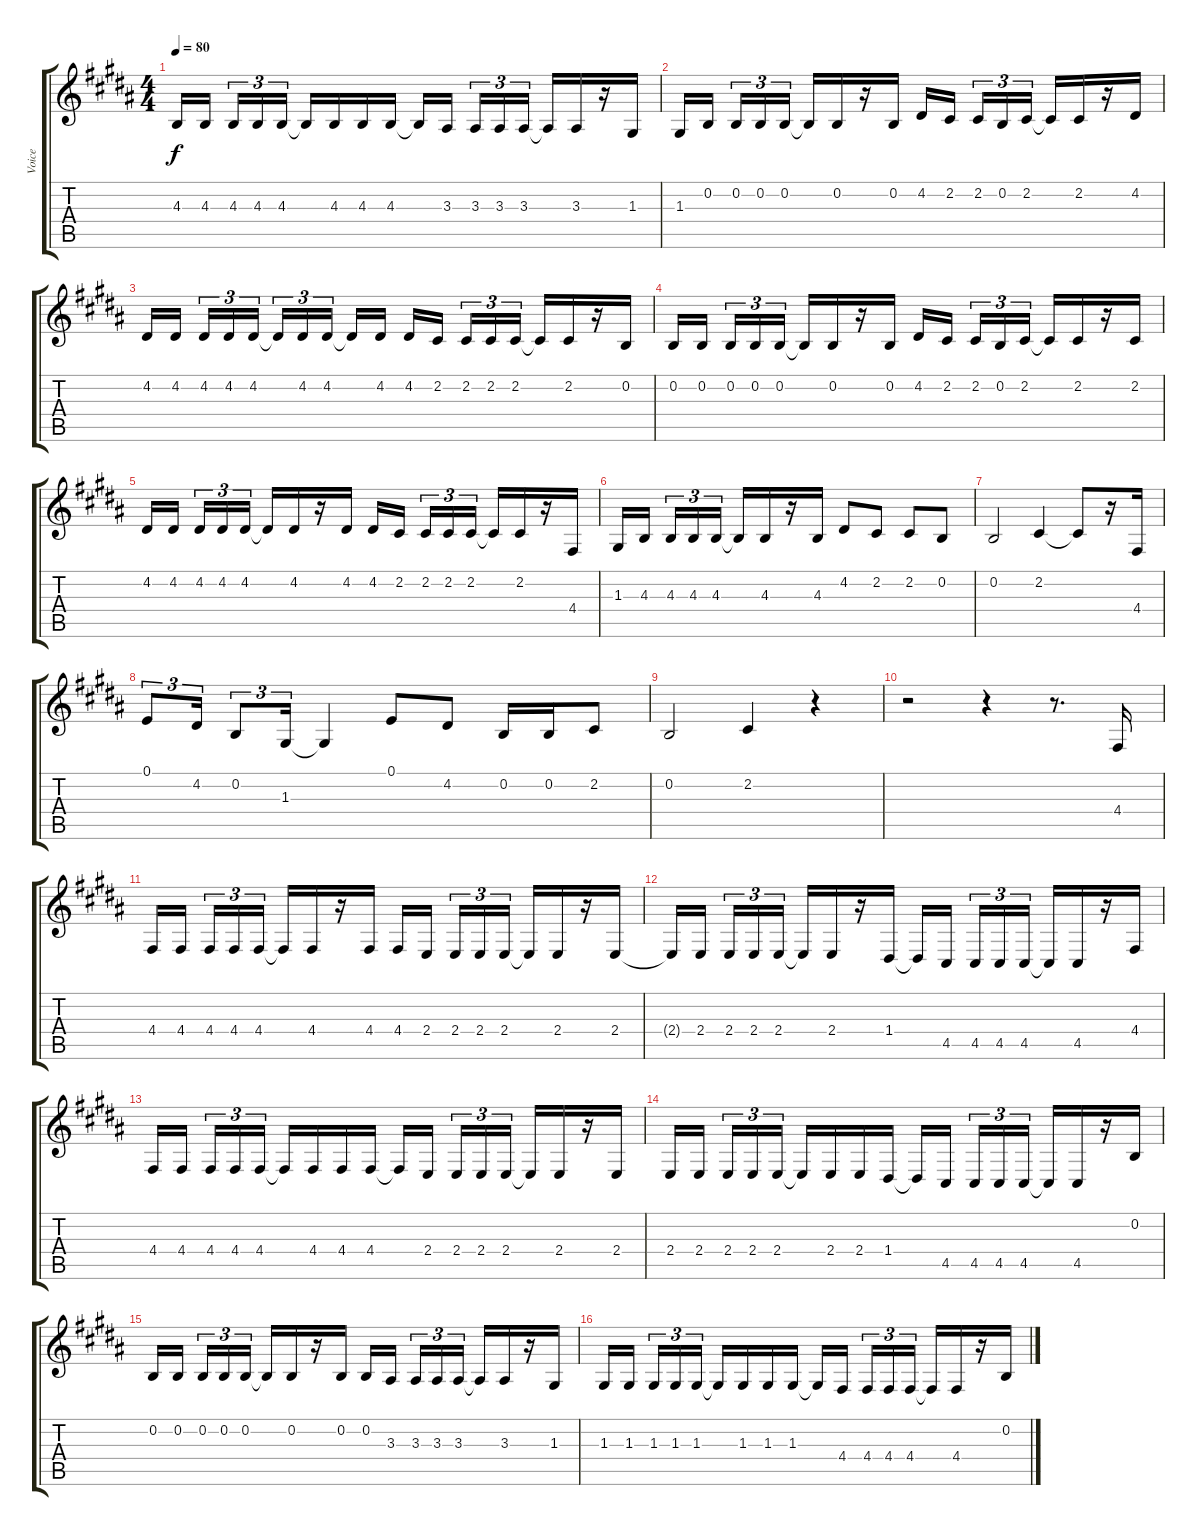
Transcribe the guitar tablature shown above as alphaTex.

\track ("Voice" "Voice") {instrument flute}
\staff {score tabs}
\tuning (E4 B3 G3 D3 A2 E2) {hide}
\ts (4 4)
\tempo 80
\clef g2
\ks b
4.3.16{dy f} 4.3.16 4.3.16{tu (3 2)} 4.3.16{tu (3 2)} 4.3.16{tu (3 2)} 4.3{t}.16 4.3.16 4.3.16 4.3.16 4.3{t}.16 3.3.16 3.3.16{tu (3 2)} 3.3.16{tu (3 2)} 3.3.16{tu (3 2)} 3.3{t}.16 3.3.16 r.16 1.3.16 |
1.3.16 0.2.16 0.2.16{tu (3 2)} 0.2.16{tu (3 2)} 0.2.16{tu (3 2)} 0.2{t}.16 0.2.16 r.16 0.2.16 4.2.16 2.2.16 2.2.16{tu (3 2)} 0.2.16{tu (3 2)} 2.2.16{tu (3 2)} 2.2{t}.16 2.2.16 r.16 4.2.16 |
4.2.16 4.2.16 4.2.16{tu (3 2)} 4.2.16{tu (3 2)} 4.2.16{tu (3 2)} 4.2{t}.16{tu (3 2)} 4.2.16{tu (3 2)} 4.2.16{tu (3 2)} 4.2{t}.16 4.2.16 4.2.16 2.2.16 2.2.16{tu (3 2)} 2.2.16{tu (3 2)} 2.2.16{tu (3 2)} 2.2{t}.16 2.2.16 r.16 0.2.16 |
0.2.16 0.2.16 0.2.16{tu (3 2)} 0.2.16{tu (3 2)} 0.2.16{tu (3 2)} 0.2{t}.16 0.2.16 r.16 0.2.16 4.2.16 2.2.16 2.2.16{tu (3 2)} 0.2.16{tu (3 2)} 2.2.16{tu (3 2)} 2.2{t}.16 2.2.16 r.16 2.2.16 |
4.2.16 4.2.16 4.2.16{tu (3 2)} 4.2.16{tu (3 2)} 4.2.16{tu (3 2)} 4.2{t}.16 4.2.16 r.16 4.2.16 4.2.16 2.2.16 2.2.16{tu (3 2)} 2.2.16{tu (3 2)} 2.2.16{tu (3 2)} 2.2{t}.16 2.2.16 r.16 4.4.16 |
1.3.16 4.3.16 4.3.16{tu (3 2)} 4.3.16{tu (3 2)} 4.3.16{tu (3 2)} 4.3{t}.16 4.3.16 r.16 4.3.16 4.2.8 2.2.8 2.2.8 0.2.8 |
0.2.2 2.2.4 2.2{t}.8 r.16 4.4.16 |
0.1.8{tu (3 2)} 4.2.16{tu (3 2)} 0.2.8{tu (3 2)} 1.3.16{tu (3 2)} 1.3{t}.4 0.1.8 4.2.8 0.2.16 0.2.16 2.2.8 |
0.2.2 2.2.4 r.4 |
r.2 r.4 r.8{d} 4.4.16 |
4.4.16 4.4.16 4.4.16{tu (3 2)} 4.4.16{tu (3 2)} 4.4.16{tu (3 2)} 4.4{t}.16 4.4.16 r.16 4.4.16 4.4.16 2.4.16 2.4.16{tu (3 2)} 2.4.16{tu (3 2)} 2.4.16{tu (3 2)} 2.4{t}.16 2.4.16 r.16 2.4.16 |
2.4{t}.16 2.4.16 2.4.16{tu (3 2)} 2.4.16{tu (3 2)} 2.4.16{tu (3 2)} 2.4{t}.16 2.4.16 r.16 1.4.16 1.4{t}.16 4.5.16 4.5.16{tu (3 2)} 4.5.16{tu (3 2)} 4.5.16{tu (3 2)} 4.5{t}.16 4.5.16 r.16 4.4.16 |
4.4.16 4.4.16 4.4.16{tu (3 2)} 4.4.16{tu (3 2)} 4.4.16{tu (3 2)} 4.4{t}.16 4.4.16 4.4.16 4.4.16 4.4{t}.16 2.4.16 2.4.16{tu (3 2)} 2.4.16{tu (3 2)} 2.4.16{tu (3 2)} 2.4{t}.16 2.4.16 r.16 2.4.16 |
2.4.16 2.4.16 2.4.16{tu (3 2)} 2.4.16{tu (3 2)} 2.4.16{tu (3 2)} 2.4{t}.16 2.4.16 2.4.16 1.4.16 1.4{t}.16 4.5.16 4.5.16{tu (3 2)} 4.5.16{tu (3 2)} 4.5.16{tu (3 2)} 4.5{t}.16 4.5.16 r.16 0.2.16 |
0.2.16 0.2.16 0.2.16{tu (3 2)} 0.2.16{tu (3 2)} 0.2.16{tu (3 2)} 0.2{t}.16 0.2.16 r.16 0.2.16 0.2.16 3.3.16 3.3.16{tu (3 2)} 3.3.16{tu (3 2)} 3.3.16{tu (3 2)} 3.3{t}.16 3.3.16 r.16 1.3.16 |
1.3.16 1.3.16 1.3.16{tu (3 2)} 1.3.16{tu (3 2)} 1.3.16{tu (3 2)} 1.3{t}.16 1.3.16 1.3.16 1.3.16 1.3{t}.16 4.4.16 4.4.16{tu (3 2)} 4.4.16{tu (3 2)} 4.4.16{tu (3 2)} 4.4{t}.16 4.4.16 r.16 0.2.16
